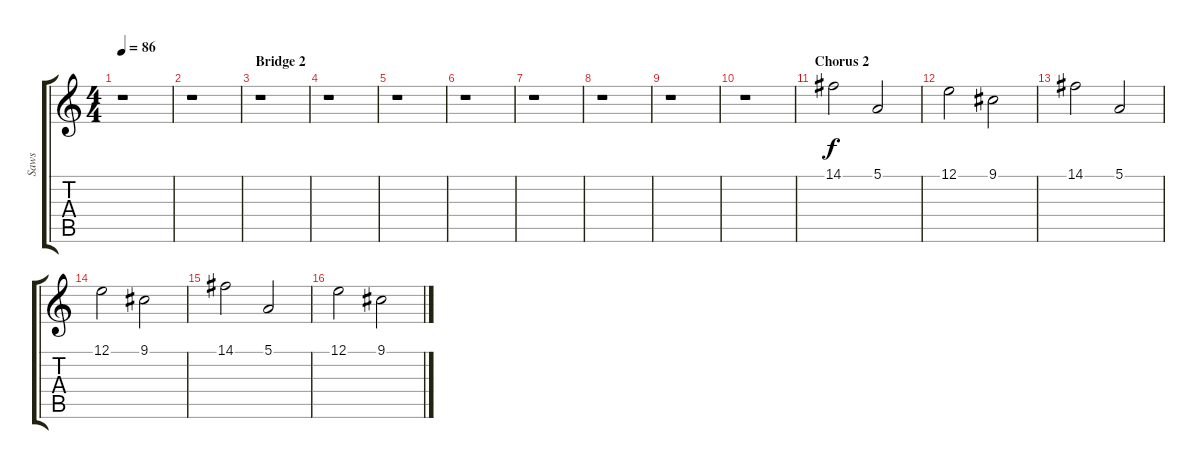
\track ("Saws" "Saws") {instrument cello}
\staff {score tabs}
\tuning (E4 B3 G3 D3 A2 E2) {hide}
\ts (4 4)
\tempo 86
\clef g2
\ks c
r.1{dy f} |
r.1 |
\section ("" "Bridge 2")
r.1 |
r.1 |
r.1 |
r.1 |
r.1 |
r.1 |
r.1 |
r.1 |
\section ("" "Chorus 2")
14.1.2 5.1.2 |
12.1.2 9.1.2 |
14.1.2 5.1.2 |
12.1.2 9.1.2 |
14.1.2 5.1.2 |
12.1.2 9.1.2
